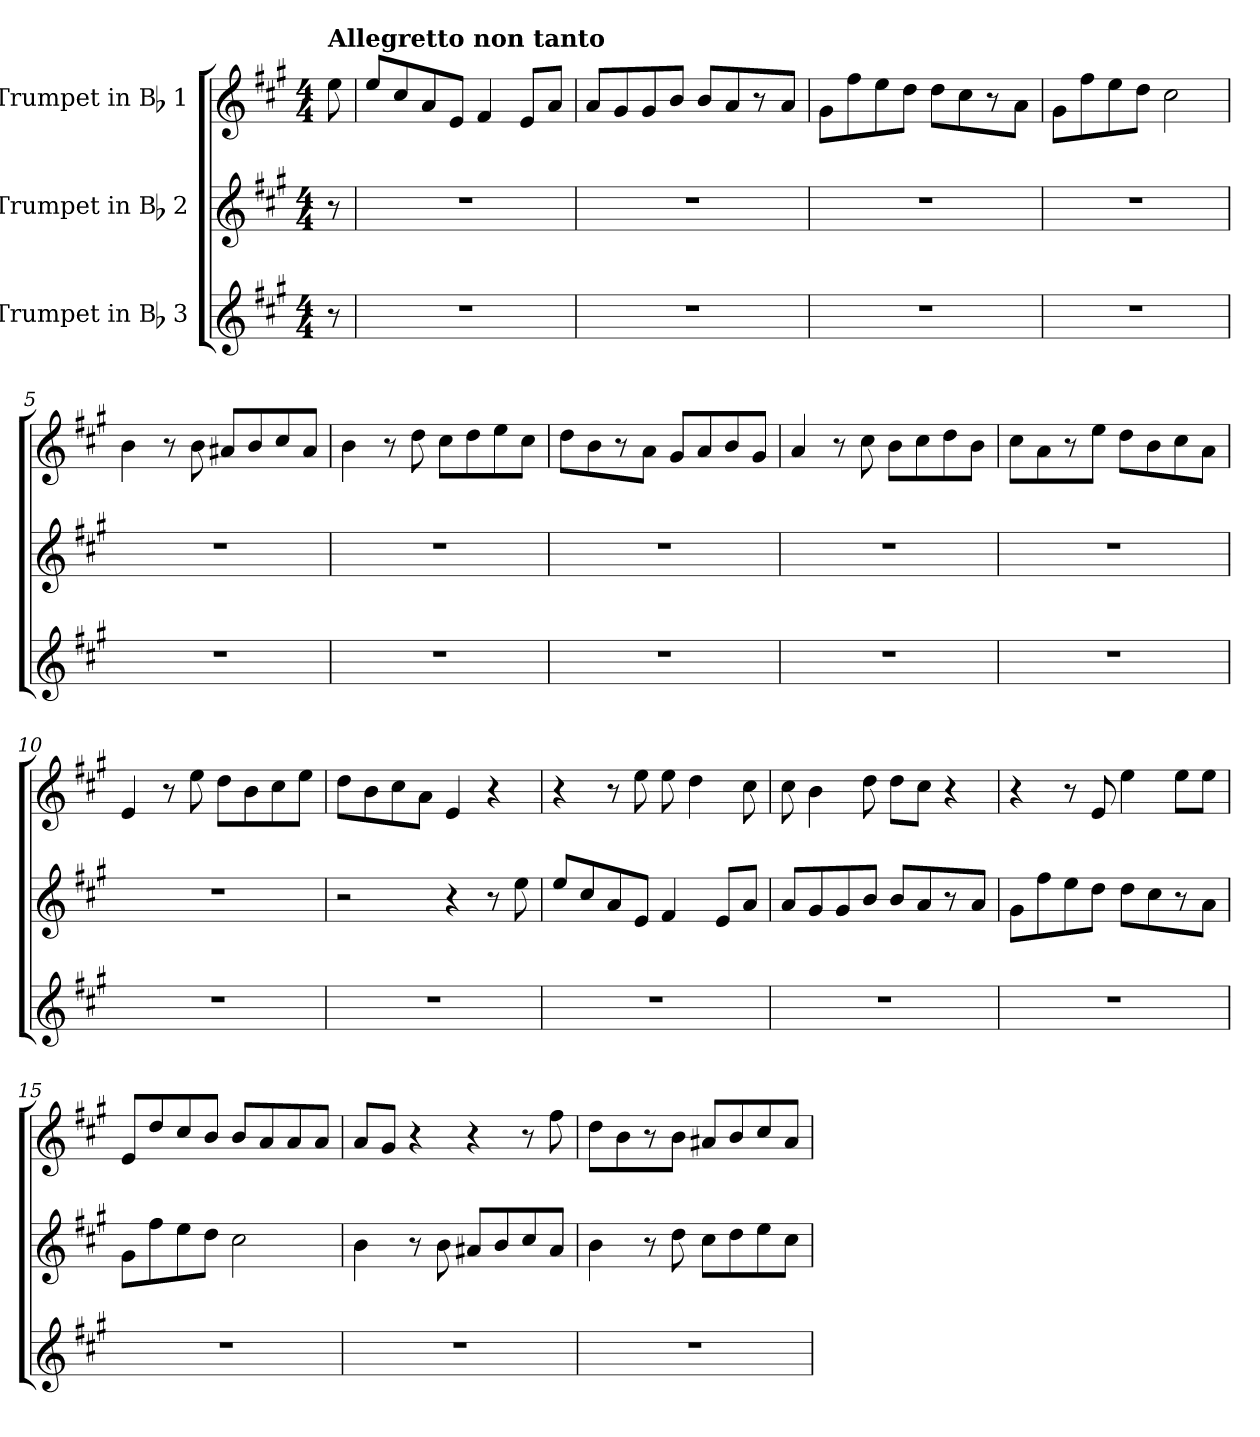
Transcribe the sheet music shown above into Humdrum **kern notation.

**kern	**kern	**kern
*part3	*part2	*part1
*staff3	*staff2	*staff1
*I"Trumpet in Bb 3	*I"Trumpet in Bb 2	*I"Trumpet in Bb 1
*clefG2	*clefG2	*clefG2
*ITrd1c2	*ITrd1c2	*ITrd1c2
*k[f#]	*k[f#]	*k[f#]
*G:	*G:	*G:
*M4/4	*M4/4	*M4/4
*MM80	*MM80	*MM80
=	=	=
!	!	!LO:TX:a:B:t=Allegretto non tanto
8r	8r	8dd\
=1	=1	=1
1r	1r	8dd/L
.	.	8b/
.	.	8g/
.	.	8d/J
.	.	4e/
.	.	8d/L
.	.	8g/J
=2	=2	=2
1r	1r	8g/L
.	.	8f#/
.	.	8f#/
.	.	8a/J
.	.	8a/L
.	.	8g/
.	.	8r
.	.	8g/J
=3	=3	=3
1r	1r	8f#\L
.	.	8ee\
.	.	8dd\
.	.	8cc\J
.	.	8cc\L
.	.	8b\
.	.	8r
.	.	8g\J
=4	=4	=4
1r	1r	8f#\L
.	.	8ee\
.	.	8dd\
.	.	8cc\J
.	.	2b\
!!LO:LB:g=z
=5	=5	=5
1r	1r	4a\
.	.	8r
.	.	8a\
.	.	8g#X/L
.	.	8a/
.	.	8b/
.	.	8g#/J
=6	=6	=6
1r	1r	4a\
.	.	8r
.	.	8cc\
.	.	8b\L
.	.	8cc\
.	.	8dd\
.	.	8b\J
=7	=7	=7
1r	1r	8cc\L
.	.	8a\
.	.	8r
.	.	8g\J
.	.	8f#/L
.	.	8g/
.	.	8a/
.	.	8f#/J
=8	=8	=8
1r	1r	4g/
.	.	8r
.	.	8b\
.	.	8a\L
.	.	8b\
.	.	8cc\
.	.	8a\J
!!LO:LB:g=z
=9	=9	=9
1r	1r	8b\L
.	.	8g\
.	.	8r
.	.	8dd\J
.	.	8cc\L
.	.	8a\
.	.	8b\
.	.	8g\J
=10	=10	=10
1r	1r	4d/
.	.	8r
.	.	8dd\
.	.	8cc\L
.	.	8a\
.	.	8b\
.	.	8dd\J
=11	=11	=11
1r	2r	8cc\L
.	.	8a\
.	.	8b\
.	.	8g\J
.	4r	4d/
.	8r	4r
.	8dd\	.
=12	=12	=12
1r	8dd/L	4r
.	8b/	.
.	8g/	8r
.	8d/J	8dd\
.	4e/	8dd\
.	.	4cc\
.	8d/L	.
.	8g/J	8b\
!!LO:LB:g=z
=13	=13	=13
1r	8g/L	8b\
.	8f#/	4a\
.	8f#/	.
.	8a/J	8cc\
.	8a/L	8cc\L
.	8g/	8b\J
.	8r	4r
.	8g/J	.
=14	=14	=14
1r	8f#\L	4r
.	8ee\	.
.	8dd\	8r
.	8cc\J	8d/
.	8cc\L	4dd\
.	8b\	.
.	8r	8dd\L
.	8g\J	8dd\J
=15	=15	=15
1r	8f#\L	8d/L
.	8ee\	8cc/
.	8dd\	8b/
.	8cc\J	8a/J
.	2b\	8a/L
.	.	8g/
.	.	8g/
.	.	8g/J
=16	=16	=16
1r	4a\	8g/L
.	.	8f#/J
.	8r	4r
.	8a\	.
.	8g#X/L	4r
.	8a/	.
.	8b/	8r
.	8g#/J	8ee\
=17	=17	=17
1r	4a\	8cc\L
.	.	8a\
.	8r	8r
.	8cc\	8a\J
.	8b\L	8g#X/L
.	8cc\	8a/
.	8dd\	8b/
.	8b\J	8g#/J
=	=	=
*-	*-	*-
